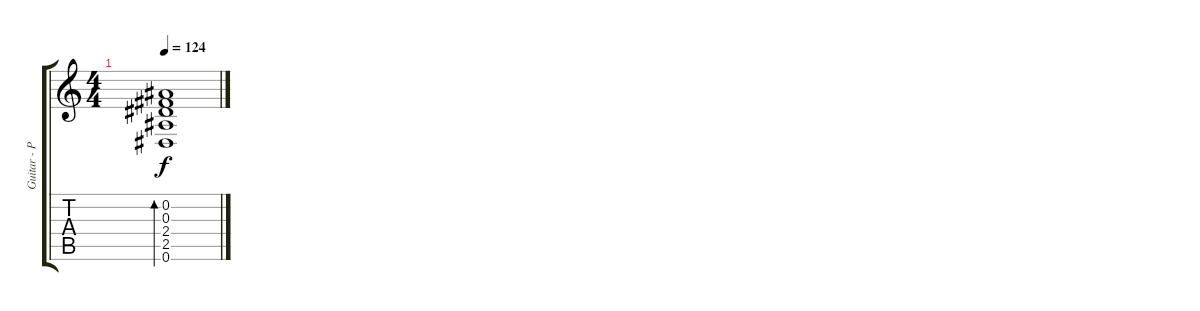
\track ("Guitar - Pat Callahan" "Guitar - P") {instrument distortionguitar}
\staff {score tabs}
\tuning (Eb4 Bb3 Gb3 Db3 Ab2 Eb2) {hide}
\ts (4 4)
\tempo 124
\clef g2
\ks c
(0.2 0.3 2.4 2.5 0.6).1{bd 120 dy f}
